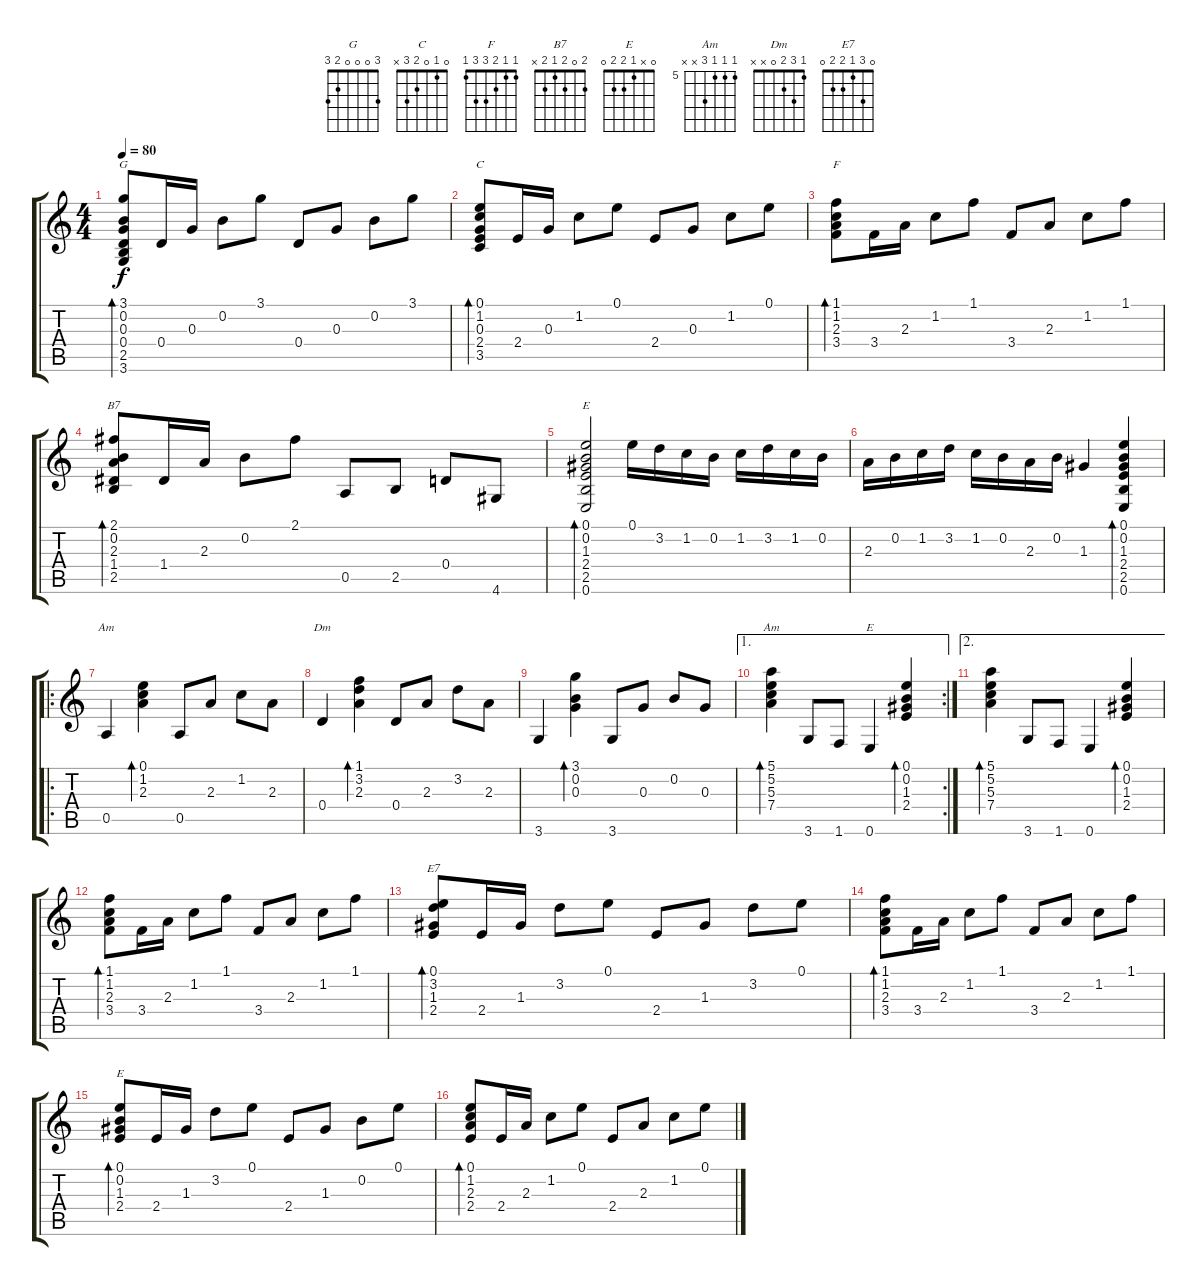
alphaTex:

\track "" {instrument acousticguitarnylon}
\staff {score tabs}
\tuning (E4 B3 G3 D3 A2 E2) {hide}
\chord ("G" 3 0 0 0 2 3)
\chord ("C" 0 1 0 2 3 x)
\chord ("F" 1 1 2 3 3 1)
\chord ("B7" 2 0 2 1 2 x)
\chord ("E" 0 0 1 2 2 0)
\chord ("Am" 0 1 2 2 0 x)
\chord ("Dm" 1 3 2 0 x x)
\chord ("Am" 5 5 5 7 x x) {firstfret 5}
\chord ("E" x x 1 2 2 0)
\chord ("E7" 0 3 1 2 2 0)
\chord ("E" 0 x 1 2 2 0)
\ts (4 4)
\tempo 80
\clef g2
\ks c
(3.1 0.2 0.3 0.4 2.5 3.6).8{bd 480 ch "G" dy f} 0.4.16 0.3.16 0.2.8 3.1.8 0.4.8 0.3.8 0.2.8 3.1.8 |
(0.1 1.2 0.3 2.4 3.5).8{bd 480 ch "C"} 2.4.16 0.3.16 1.2.8 0.1.8 2.4.8 0.3.8 1.2.8 0.1.8 |
(1.1 1.2 2.3 3.4).8{bd 480 ch "F"} 3.4.16 2.3.16 1.2.8 1.1.8 3.4.8 2.3.8 1.2.8 1.1.8 |
(2.1 0.2 2.3 1.4 2.5).8{bd 480 ch "B7"} 1.4.16 2.3.16 0.2.8 2.1.8 0.5.8 2.5.8 0.4.8 4.6.8 |
(0.1 0.2 1.3 2.4 2.5 0.6).2{bd 480 ch "E"} 0.1.16 3.2.16 1.2.16 0.2.16 1.2.16 3.2.16 1.2.16 0.2.16 |
2.3.16 0.2.16 1.2.16 3.2.16 1.2.16 0.2.16 2.3.16 0.2.16 1.3.4 (0.1 0.2 1.3 2.4 2.5 0.6).4{bd 480} |
\ro
0.5.4{ch "Am"} (0.1 1.2 2.3).4{bd 480} 0.5.8 2.3.8 1.2.8 2.3.8 |
0.4.4{ch "Dm"} (1.1 3.2 2.3).4{bd 480} 0.4.8 2.3.8 3.2.8 2.3.8 |
3.6.4 (3.1 0.2 0.3).4{bd 480} 3.6.8 0.3.8 0.2.8 0.3.8 |
\ae 1
\rc 2
(5.1 5.2 5.3 7.4).4{bd 480 ch "Am"} 3.6.8 1.6.8 0.6.4{ch "E"} (0.1 0.2 1.3 2.4).4{bd 480} |
\ae 2
(5.1 5.2 5.3 7.4).4{bd 480} 3.6.8 1.6.8 0.6.4 (0.1 0.2 1.3 2.4).4{bd 480} |
(1.1 1.2 2.3 3.4).8{bd 480} 3.4.16 2.3.16 1.2.8 1.1.8 3.4.8 2.3.8 1.2.8 1.1.8 |
(0.1 3.2 1.3 2.4).8{bd 480 ch "E7"} 2.4.16 1.3.16 3.2.8 0.1.8 2.4.8 1.3.8 3.2.8 0.1.8 |
(1.1 1.2 2.3 3.4).8{bd 480} 3.4.16 2.3.16 1.2.8 1.1.8 3.4.8 2.3.8 1.2.8 1.1.8 |
(0.1 0.2 1.3 2.4).8{bd 480 ch "E"} 2.4.16 1.3.16 3.2.8 0.1.8 2.4.8 1.3.8 0.2.8 0.1.8 |
(0.1 1.2 2.3 2.4).8{bd 480} 2.4.16 2.3.16 1.2.8 0.1.8 2.4.8 2.3.8 1.2.8 0.1.8
